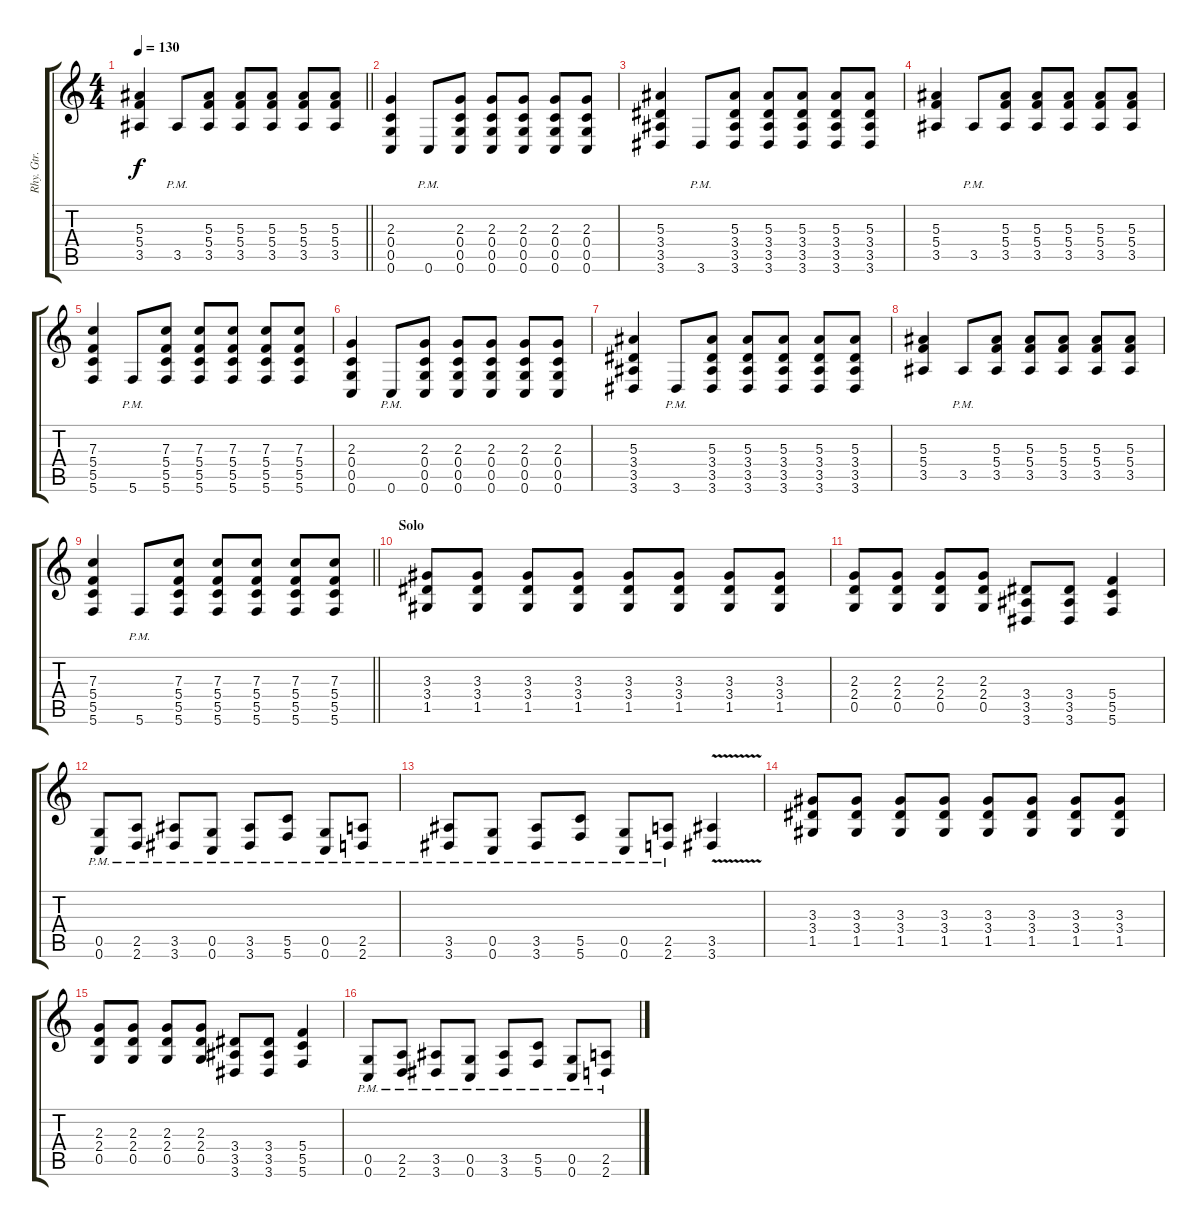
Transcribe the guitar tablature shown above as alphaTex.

\track ("Rhy. Gtr. 1" "Rhy. Gtr. ") {instrument distortionguitar}
\staff {score tabs}
\tuning (D4 A3 F3 C3 G2 C2) {hide}
\ts (4 4)
\tempo 130
\clef g2
\barLineRight lightlight
\ks c
(5.3 5.4 3.5).4{dy f} 3.5{pm}.8 (5.3 5.4 3.5).8 (5.3 5.4 3.5).8 (5.3 5.4 3.5).8 (5.3 5.4 3.5).8 (5.3 5.4 3.5).8 |
\section ("" "")
(2.3 0.4 0.5 0.6).4 0.6{pm}.8 (2.3 0.4 0.5 0.6).8 (2.3 0.4 0.5 0.6).8 (2.3 0.4 0.5 0.6).8 (2.3 0.4 0.5 0.6).8 (2.3 0.4 0.5 0.6).8 |
(5.3 3.4 3.5 3.6).4 3.6{pm}.8 (5.3 3.4 3.5 3.6).8 (5.3 3.4 3.5 3.6).8 (5.3 3.4 3.5 3.6).8 (5.3 3.4 3.5 3.6).8 (5.3 3.4 3.5 3.6).8 |
(5.3 5.4 3.5).4 3.5{pm}.8 (5.3 5.4 3.5).8 (5.3 5.4 3.5).8 (5.3 5.4 3.5).8 (5.3 5.4 3.5).8 (5.3 5.4 3.5).8 |
(7.3 5.4 5.5 5.6).4 5.6{pm}.8 (7.3 5.4 5.5 5.6).8 (7.3 5.4 5.5 5.6).8 (7.3 5.4 5.5 5.6).8 (7.3 5.4 5.5 5.6).8 (7.3 5.4 5.5 5.6).8 |
(2.3 0.4 0.5 0.6).4 0.6{pm}.8 (2.3 0.4 0.5 0.6).8 (2.3 0.4 0.5 0.6).8 (2.3 0.4 0.5 0.6).8 (2.3 0.4 0.5 0.6).8 (2.3 0.4 0.5 0.6).8 |
(5.3 3.4 3.5 3.6).4 3.6{pm}.8 (5.3 3.4 3.5 3.6).8 (5.3 3.4 3.5 3.6).8 (5.3 3.4 3.5 3.6).8 (5.3 3.4 3.5 3.6).8 (5.3 3.4 3.5 3.6).8 |
(5.3 5.4 3.5).4 3.5{pm}.8 (5.3 5.4 3.5).8 (5.3 5.4 3.5).8 (5.3 5.4 3.5).8 (5.3 5.4 3.5).8 (5.3 5.4 3.5).8 |
\barLineRight lightlight
(7.3 5.4 5.5 5.6).4 5.6{pm}.8 (7.3 5.4 5.5 5.6).8 (7.3 5.4 5.5 5.6).8 (7.3 5.4 5.5 5.6).8 (7.3 5.4 5.5 5.6).8 (7.3 5.4 5.5 5.6).8 |
\section ("" "Solo")
(3.3 3.4 1.5).8{volume 4} (3.3 3.4 1.5).8 (3.3 3.4 1.5).8 (3.3 3.4 1.5).8 (3.3 3.4 1.5).8 (3.3 3.4 1.5).8 (3.3 3.4 1.5).8 (3.3 3.4 1.5).8 |
(2.3 2.4 0.5).8 (2.3 2.4 0.5).8 (2.3 2.4 0.5).8 (2.3 2.4 0.5).8 (3.4 3.5 3.6).8 (3.4 3.5 3.6).8 (5.4 5.5 5.6).4 |
(0.5{pm} 0.6{pm}).8 (2.5{pm} 2.6{pm}).8 (3.5{pm} 3.6{pm}).8 (0.5{pm} 0.6{pm}).8 (3.5{pm} 3.6{pm}).8 (5.5{pm} 5.6{pm}).8 (0.5{pm} 0.6{pm}).8 (2.5{pm} 2.6{pm}).8 |
(3.5{pm} 3.6{pm}).8 (0.5{pm} 0.6{pm}).8 (3.5{pm} 3.6{pm}).8 (5.5{pm} 5.6{pm}).8 (0.5{pm} 0.6{pm}).8 (2.5{pm} 2.6{pm}).8 (3.5{v} 3.6{v}).4 |
(3.3 3.4 1.5).8 (3.3 3.4 1.5).8 (3.3 3.4 1.5).8 (3.3 3.4 1.5).8 (3.3 3.4 1.5).8 (3.3 3.4 1.5).8 (3.3 3.4 1.5).8 (3.3 3.4 1.5).8 |
(2.3 2.4 0.5).8 (2.3 2.4 0.5).8 (2.3 2.4 0.5).8 (2.3 2.4 0.5).8 (3.4 3.5 3.6).8 (3.4 3.5 3.6).8 (5.4 5.5 5.6).4 |
(0.5{pm} 0.6{pm}).8 (2.5{pm} 2.6{pm}).8 (3.5{pm} 3.6{pm}).8 (0.5{pm} 0.6{pm}).8 (3.5{pm} 3.6{pm}).8 (5.5{pm} 5.6{pm}).8 (0.5{pm} 0.6{pm}).8 (2.5{pm} 2.6{pm}).8
